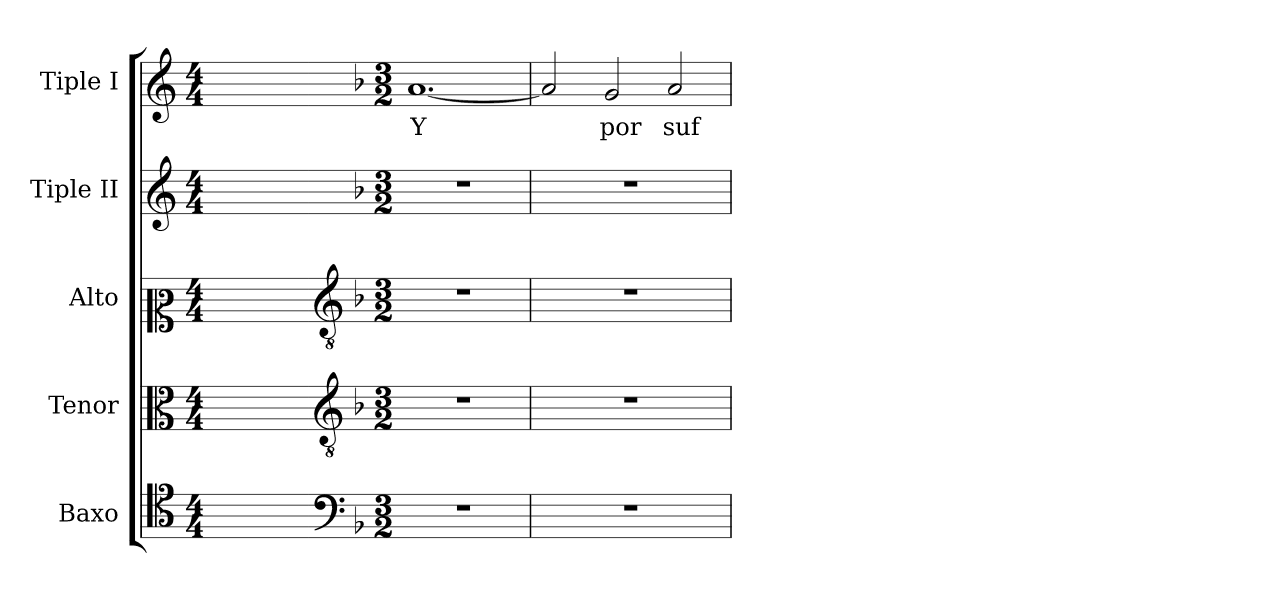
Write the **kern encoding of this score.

**kern	**kern	**kern	**kern	**kern	**text
*part5	*part4	*part3	*part2	*part1	*part1
*staff5	*staff4	*staff3	*staff2	*staff1	*staff1
*I"Baxo	*I"Tenor	*I"Alto	*I"Tiple II	*I"Tiple I	*
*I'B.	*I'T.	*I'A.	*I'II.	*I'I.	*
*clefC4	*clefC3	*clefC2	*clefG2	*clefG2	*
*	*ITrd7c12	*ITrd7c12	*	*	*
*k[]	*k[]	*k[]	*k[]	*k[]	*
*C:	*C:	*C:	*C:	*C:	*
*M4/4	*M4/4	*M4/4	*M4/4	*M4/4	*
=1	=1	=1	=1	=1	=1
1ryy	1ryy	1ryy	1ryy	1ryy	.
=2-	=2-	=2-	=2-	=2-	=2-
*clefF4	*clefGv2	*clefGv2	*	*	*
*k[b-]	*k[b-]	*k[b-]	*k[b-]	*k[b-]	*
*F:	*F:	*F:	*F:	*F:	*
*M3/2	*M3/2	*M3/2	*M3/2	*M3/2	*
!LO:N:vis=1	!LO:N:vis=1	!LO:N:vis=1	!LO:N:vis=1	!	!LO:LY:b
1.r	1.r	1.r	1.r	[<1.a	-Y
=3	=3	=3	=3	=3	=3
!LO:N:vis=1	!LO:N:vis=1	!LO:N:vis=1	!LO:N:vis=1	!	!
1.r	1.r	1.r	1.r	2a/]	.
!	!	!	!	!	!LO:LY:b
.	.	.	.	2g/	por
!	!	!	!	!	!LO:LY:b
.	.	.	.	2a/	-suf-
=	=	=	=	=	=
*-	*-	*-	*-	*-	*-
